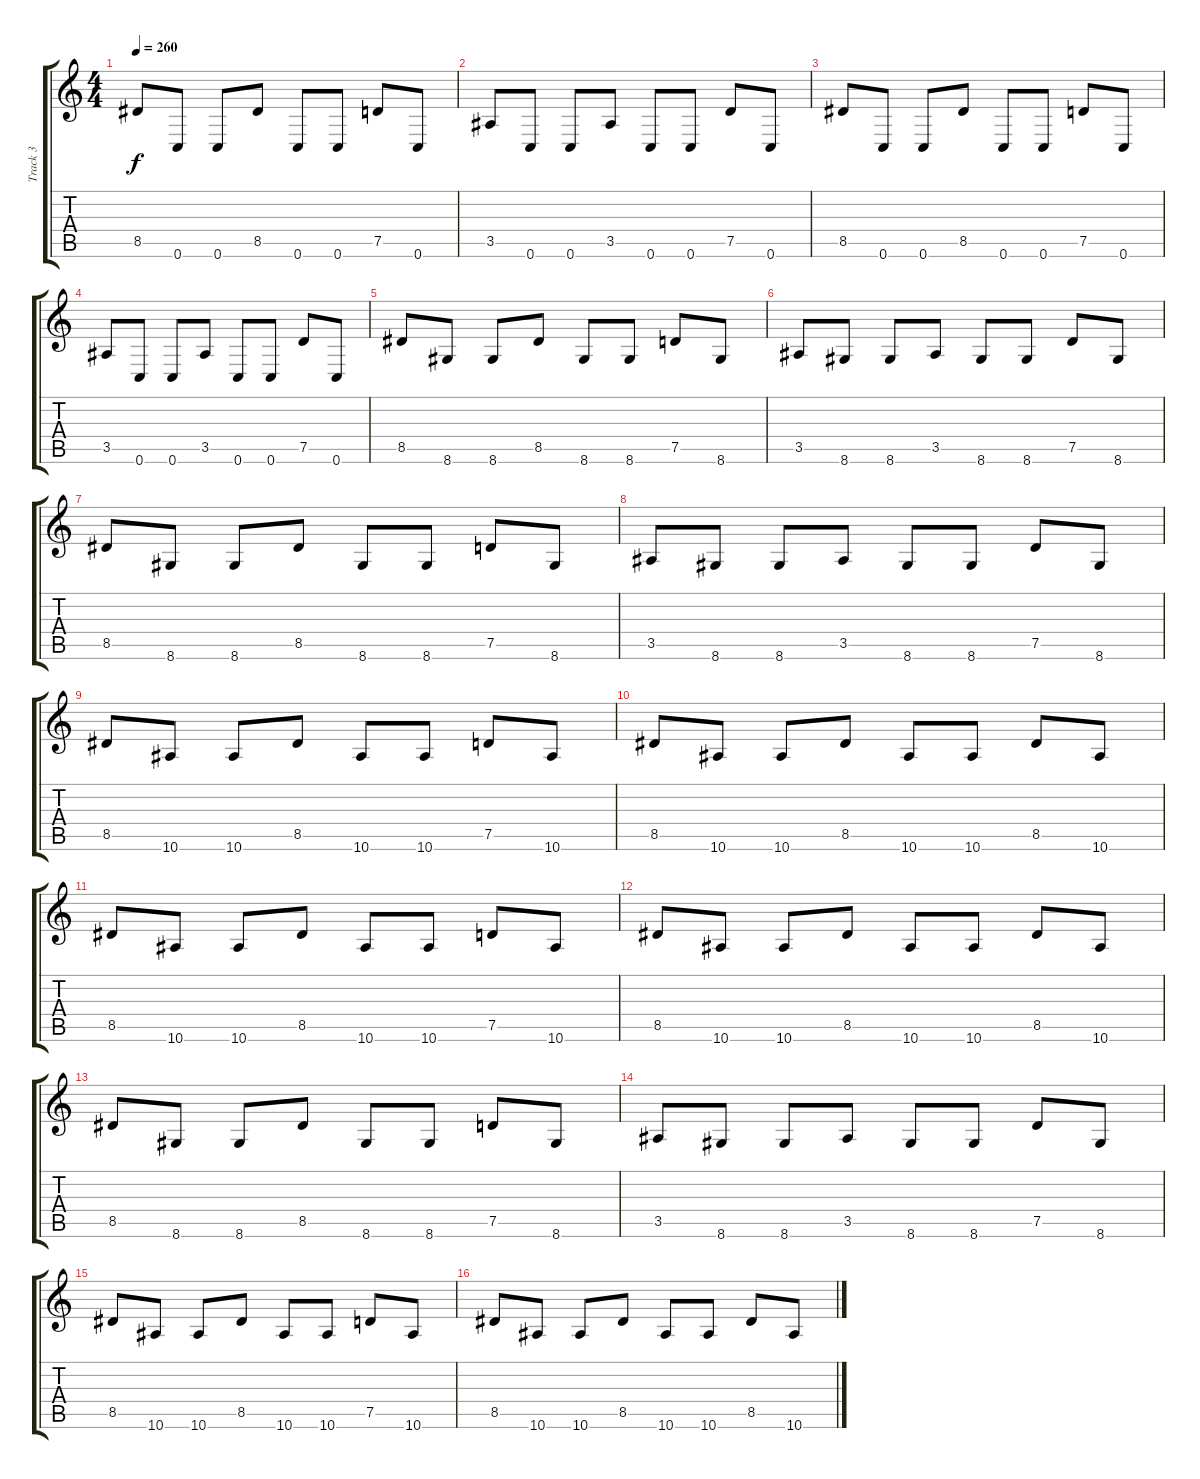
\track ("Track 3" "Track 3") {instrument distortionguitar}
\staff {score tabs}
\tuning (D4 A3 F3 C3 G2 C2) {hide}
\ts (4 4)
\tempo 260
\clef g2
\ks c
8.5.8{dy f} 0.6.8 0.6.8 8.5.8 0.6.8 0.6.8 7.5.8 0.6.8 |
3.5.8 0.6.8 0.6.8 3.5.8 0.6.8 0.6.8 7.5.8 0.6.8 |
8.5.8 0.6.8 0.6.8 8.5.8 0.6.8 0.6.8 7.5.8 0.6.8 |
3.5.8 0.6.8 0.6.8 3.5.8 0.6.8 0.6.8 7.5.8 0.6.8 |
8.5.8 8.6.8 8.6.8 8.5.8 8.6.8 8.6.8 7.5.8 8.6.8 |
3.5.8 8.6.8 8.6.8 3.5.8 8.6.8 8.6.8 7.5.8 8.6.8 |
8.5.8 8.6.8 8.6.8 8.5.8 8.6.8 8.6.8 7.5.8 8.6.8 |
3.5.8 8.6.8 8.6.8 3.5.8 8.6.8 8.6.8 7.5.8 8.6.8 |
8.5.8 10.6.8 10.6.8 8.5.8 10.6.8 10.6.8 7.5.8 10.6.8 |
8.5.8 10.6.8 10.6.8 8.5.8 10.6.8 10.6.8 8.5.8 10.6.8 |
8.5.8 10.6.8 10.6.8 8.5.8 10.6.8 10.6.8 7.5.8 10.6.8 |
8.5.8 10.6.8 10.6.8 8.5.8 10.6.8 10.6.8 8.5.8 10.6.8 |
8.5.8 8.6.8 8.6.8 8.5.8 8.6.8 8.6.8 7.5.8 8.6.8 |
3.5.8 8.6.8 8.6.8 3.5.8 8.6.8 8.6.8 7.5.8 8.6.8 |
8.5.8 10.6.8 10.6.8 8.5.8 10.6.8 10.6.8 7.5.8 10.6.8 |
8.5.8 10.6.8 10.6.8 8.5.8 10.6.8 10.6.8 8.5.8 10.6.8
